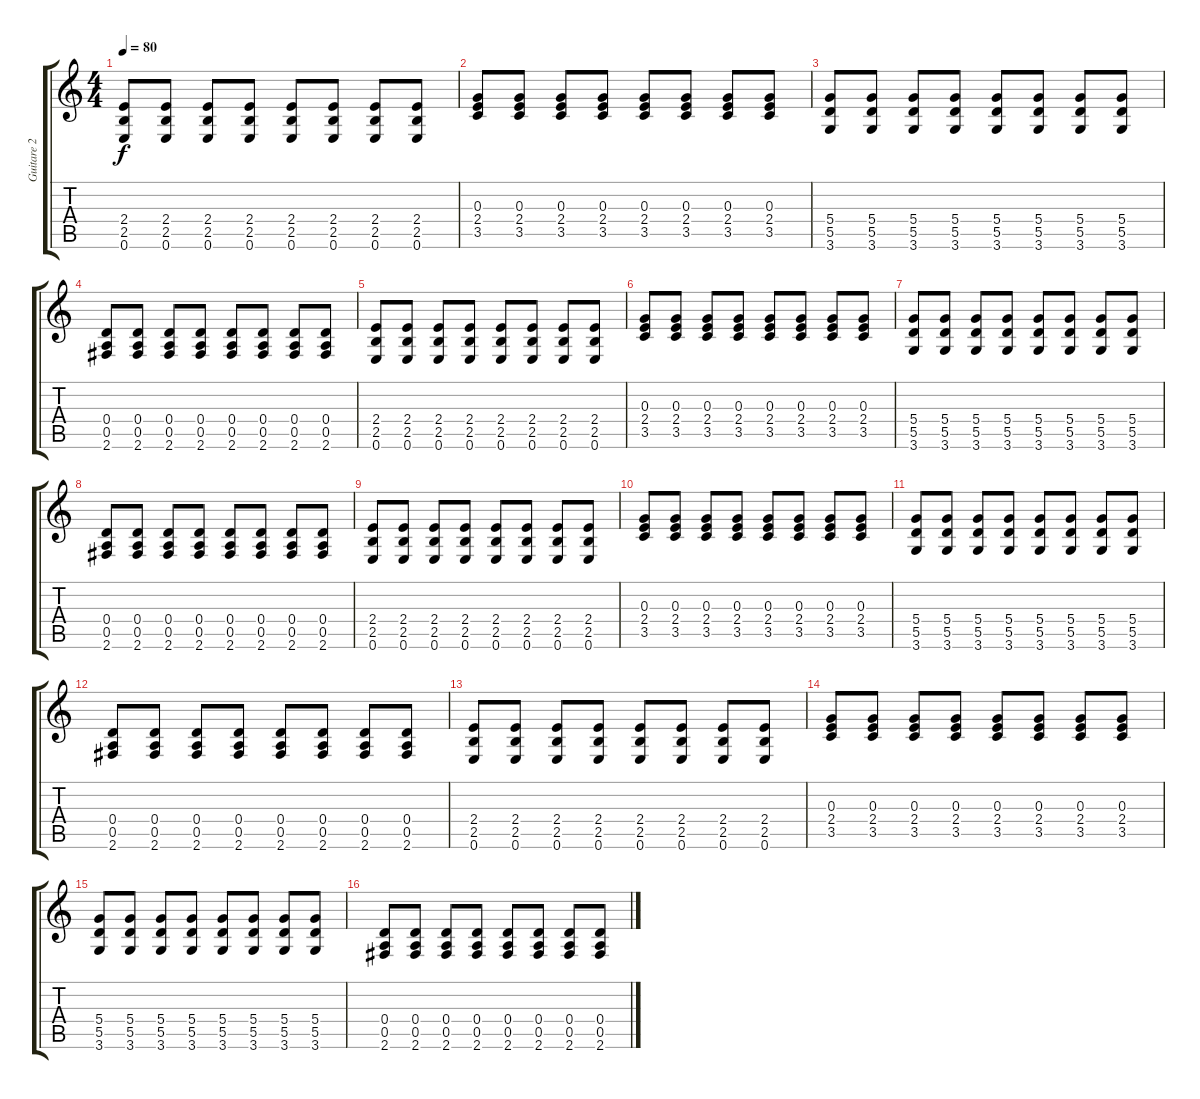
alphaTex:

\track ("Guitare 2" "Guitare 2") {instrument distortionguitar}
\staff {score tabs}
\tuning (E4 B3 G3 D3 A2 E2) {hide}
\ts (4 4)
\tempo 80
\clef g2
\ks c
(2.4 2.5 0.6).8{dy f} (2.4 2.5 0.6).8 (2.4 2.5 0.6).8 (2.4 2.5 0.6).8 (2.4 2.5 0.6).8 (2.4 2.5 0.6).8 (2.4 2.5 0.6).8 (2.4 2.5 0.6).8 |
(0.3 2.4 3.5).8 (0.3 2.4 3.5).8 (0.3 2.4 3.5).8 (0.3 2.4 3.5).8 (0.3 2.4 3.5).8 (0.3 2.4 3.5).8 (0.3 2.4 3.5).8 (0.3 2.4 3.5).8 |
(5.4 5.5 3.6).8 (5.4 5.5 3.6).8 (5.4 5.5 3.6).8 (5.4 5.5 3.6).8 (5.4 5.5 3.6).8 (5.4 5.5 3.6).8 (5.4 5.5 3.6).8 (5.4 5.5 3.6).8 |
(0.4 0.5 2.6).8 (0.4 0.5 2.6).8 (0.4 0.5 2.6).8 (0.4 0.5 2.6).8 (0.4 0.5 2.6).8 (0.4 0.5 2.6).8 (0.4 0.5 2.6).8 (0.4 0.5 2.6).8 |
(2.4 2.5 0.6).8 (2.4 2.5 0.6).8 (2.4 2.5 0.6).8 (2.4 2.5 0.6).8 (2.4 2.5 0.6).8 (2.4 2.5 0.6).8 (2.4 2.5 0.6).8 (2.4 2.5 0.6).8 |
(0.3 2.4 3.5).8 (0.3 2.4 3.5).8 (0.3 2.4 3.5).8 (0.3 2.4 3.5).8 (0.3 2.4 3.5).8 (0.3 2.4 3.5).8 (0.3 2.4 3.5).8 (0.3 2.4 3.5).8 |
(5.4 5.5 3.6).8 (5.4 5.5 3.6).8 (5.4 5.5 3.6).8 (5.4 5.5 3.6).8 (5.4 5.5 3.6).8 (5.4 5.5 3.6).8 (5.4 5.5 3.6).8 (5.4 5.5 3.6).8 |
(0.4 0.5 2.6).8 (0.4 0.5 2.6).8 (0.4 0.5 2.6).8 (0.4 0.5 2.6).8 (0.4 0.5 2.6).8 (0.4 0.5 2.6).8 (0.4 0.5 2.6).8 (0.4 0.5 2.6).8 |
(2.4 2.5 0.6).8 (2.4 2.5 0.6).8 (2.4 2.5 0.6).8 (2.4 2.5 0.6).8 (2.4 2.5 0.6).8 (2.4 2.5 0.6).8 (2.4 2.5 0.6).8 (2.4 2.5 0.6).8 |
(0.3 2.4 3.5).8 (0.3 2.4 3.5).8 (0.3 2.4 3.5).8 (0.3 2.4 3.5).8 (0.3 2.4 3.5).8 (0.3 2.4 3.5).8 (0.3 2.4 3.5).8 (0.3 2.4 3.5).8 |
(5.4 5.5 3.6).8 (5.4 5.5 3.6).8 (5.4 5.5 3.6).8 (5.4 5.5 3.6).8 (5.4 5.5 3.6).8 (5.4 5.5 3.6).8 (5.4 5.5 3.6).8 (5.4 5.5 3.6).8 |
(0.4 0.5 2.6).8 (0.4 0.5 2.6).8 (0.4 0.5 2.6).8 (0.4 0.5 2.6).8 (0.4 0.5 2.6).8 (0.4 0.5 2.6).8 (0.4 0.5 2.6).8 (0.4 0.5 2.6).8 |
(2.4 2.5 0.6).8 (2.4 2.5 0.6).8 (2.4 2.5 0.6).8 (2.4 2.5 0.6).8 (2.4 2.5 0.6).8 (2.4 2.5 0.6).8 (2.4 2.5 0.6).8 (2.4 2.5 0.6).8 |
(0.3 2.4 3.5).8 (0.3 2.4 3.5).8 (0.3 2.4 3.5).8 (0.3 2.4 3.5).8 (0.3 2.4 3.5).8 (0.3 2.4 3.5).8 (0.3 2.4 3.5).8 (0.3 2.4 3.5).8 |
(5.4 5.5 3.6).8 (5.4 5.5 3.6).8 (5.4 5.5 3.6).8 (5.4 5.5 3.6).8 (5.4 5.5 3.6).8 (5.4 5.5 3.6).8 (5.4 5.5 3.6).8 (5.4 5.5 3.6).8 |
(0.4 0.5 2.6).8 (0.4 0.5 2.6).8 (0.4 0.5 2.6).8 (0.4 0.5 2.6).8 (0.4 0.5 2.6).8 (0.4 0.5 2.6).8 (0.4 0.5 2.6).8 (0.4 0.5 2.6).8
